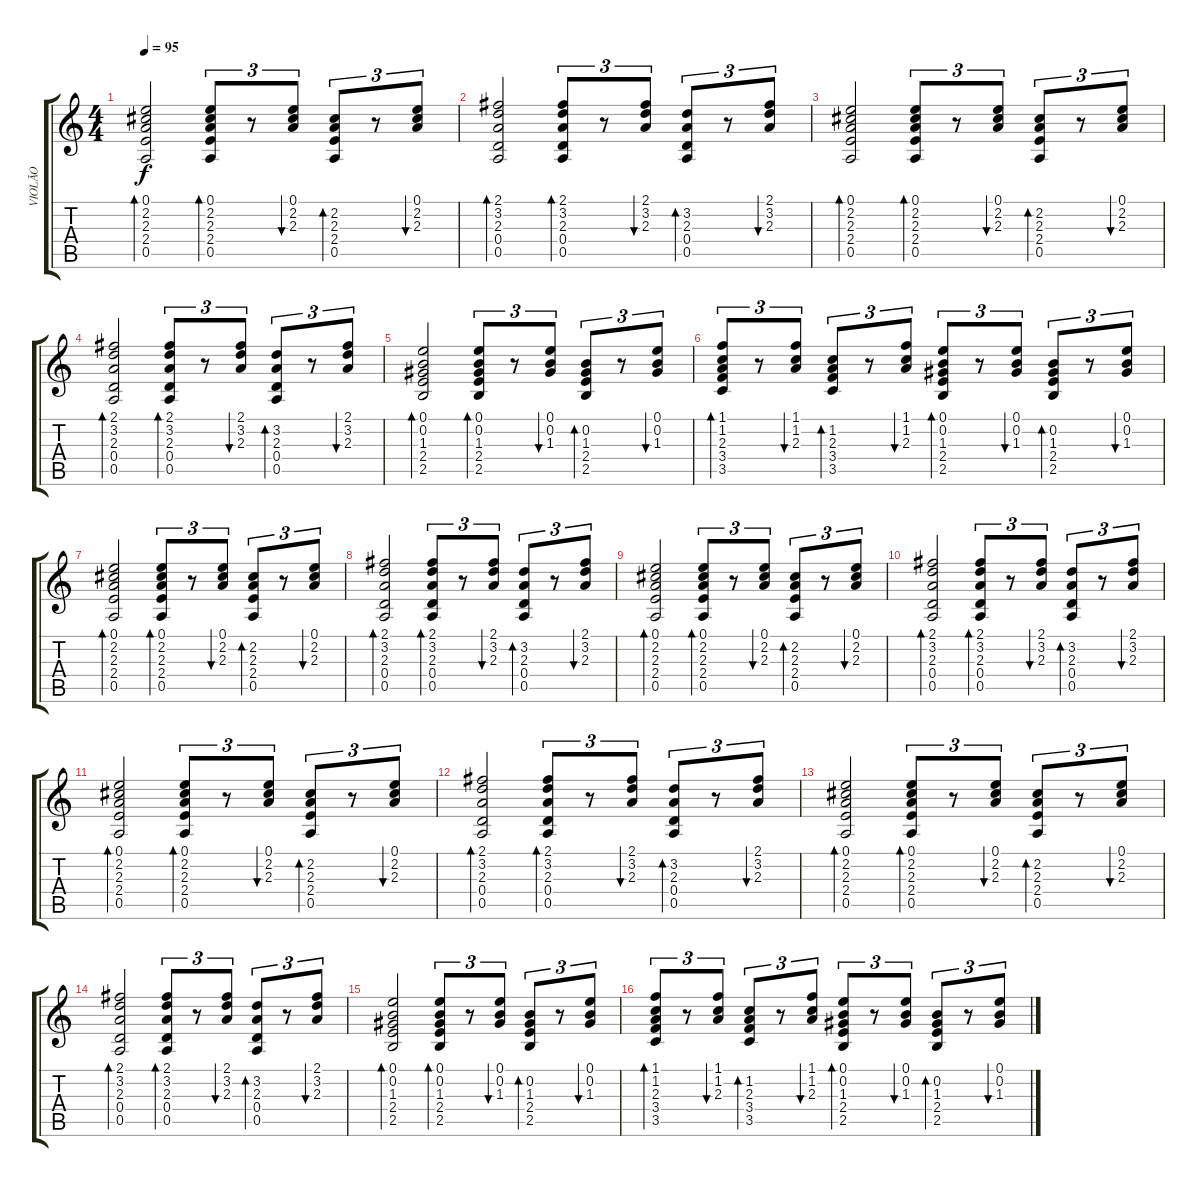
\track ("VIOLÃO" "VIOLÃO") {instrument acousticguitarsteel}
\staff {score tabs}
\tuning (E4 B3 G3 D3 A2 E2) {hide}
\ts (4 4)
\tempo 95
\clef g2
\ks c
(0.1 2.2 2.3 2.4 0.5).2{bd 60 dy f} (0.1 2.2 2.3 2.4 0.5).8{tu (3 2) bd 60} r.8{tu (3 2)} (0.1 2.2 2.3).8{tu (3 2) bu 120} (2.2 2.3 2.4 0.5).8{tu (3 2) bd 60} r.8{tu (3 2)} (0.1 2.2 2.3).8{tu (3 2) bu 120} |
(2.1 3.2 2.3 0.4 0.5).2{bd 60} (2.1 3.2 2.3 0.4 0.5).8{tu (3 2) bd 60} r.8{tu (3 2)} (2.1 3.2 2.3).8{tu (3 2) bu 120} (3.2 2.3 0.4 0.5).8{tu (3 2) bd 60} r.8{tu (3 2)} (2.1 3.2 2.3).8{tu (3 2) bu 120} |
(0.1 2.2 2.3 2.4 0.5).2{bd 60} (0.1 2.2 2.3 2.4 0.5).8{tu (3 2) bd 60} r.8{tu (3 2)} (0.1 2.2 2.3).8{tu (3 2) bu 120} (2.2 2.3 2.4 0.5).8{tu (3 2) bd 60} r.8{tu (3 2)} (0.1 2.2 2.3).8{tu (3 2) bu 120} |
(2.1 3.2 2.3 0.4 0.5).2{bd 60} (2.1 3.2 2.3 0.4 0.5).8{tu (3 2) bd 60} r.8{tu (3 2)} (2.1 3.2 2.3).8{tu (3 2) bu 120} (3.2 2.3 0.4 0.5).8{tu (3 2) bd 60} r.8{tu (3 2)} (2.1 3.2 2.3).8{tu (3 2) bu 120} |
(0.1 0.2 1.3 2.4 2.5).2{bd 60} (0.1 0.2 1.3 2.4 2.5).8{tu (3 2) bd 60} r.8{tu (3 2)} (0.1 0.2 1.3).8{tu (3 2) bu 120} (0.2 1.3 2.4 2.5).8{tu (3 2) bd 60} r.8{tu (3 2)} (0.1 0.2 1.3).8{tu (3 2) bu 120} |
(1.1 1.2 2.3 3.4 3.5).8{tu (3 2) bd 60} r.8{tu (3 2)} (1.1 1.2 2.3).8{tu (3 2) bu 120} (1.2 2.3 3.4 3.5).8{tu (3 2) bd 60} r.8{tu (3 2)} (1.1 1.2 2.3).8{tu (3 2) bu 120} (0.1 0.2 1.3 2.4 2.5).8{tu (3 2) bd 60} r.8{tu (3 2)} (0.1 0.2 1.3).8{tu (3 2) bu 120} (0.2 1.3 2.4 2.5).8{tu (3 2) bd 60} r.8{tu (3 2)} (0.1 0.2 1.3).8{tu (3 2) bu 120} |
(0.1 2.2 2.3 2.4 0.5).2{bd 60} (0.1 2.2 2.3 2.4 0.5).8{tu (3 2) bd 60} r.8{tu (3 2)} (0.1 2.2 2.3).8{tu (3 2) bu 120} (2.2 2.3 2.4 0.5).8{tu (3 2) bd 60} r.8{tu (3 2)} (0.1 2.2 2.3).8{tu (3 2) bu 120} |
(2.1 3.2 2.3 0.4 0.5).2{bd 60} (2.1 3.2 2.3 0.4 0.5).8{tu (3 2) bd 60} r.8{tu (3 2)} (2.1 3.2 2.3).8{tu (3 2) bu 120} (3.2 2.3 0.4 0.5).8{tu (3 2) bd 60} r.8{tu (3 2)} (2.1 3.2 2.3).8{tu (3 2) bu 120} |
(0.1 2.2 2.3 2.4 0.5).2{bd 60} (0.1 2.2 2.3 2.4 0.5).8{tu (3 2) bd 60} r.8{tu (3 2)} (0.1 2.2 2.3).8{tu (3 2) bu 120} (2.2 2.3 2.4 0.5).8{tu (3 2) bd 60} r.8{tu (3 2)} (0.1 2.2 2.3).8{tu (3 2) bu 120} |
(2.1 3.2 2.3 0.4 0.5).2{bd 60} (2.1 3.2 2.3 0.4 0.5).8{tu (3 2) bd 60} r.8{tu (3 2)} (2.1 3.2 2.3).8{tu (3 2) bu 120} (3.2 2.3 0.4 0.5).8{tu (3 2) bd 60} r.8{tu (3 2)} (2.1 3.2 2.3).8{tu (3 2) bu 120} |
(0.1 2.2 2.3 2.4 0.5).2{bd 60} (0.1 2.2 2.3 2.4 0.5).8{tu (3 2) bd 60} r.8{tu (3 2)} (0.1 2.2 2.3).8{tu (3 2) bu 120} (2.2 2.3 2.4 0.5).8{tu (3 2) bd 60} r.8{tu (3 2)} (0.1 2.2 2.3).8{tu (3 2) bu 120} |
(2.1 3.2 2.3 0.4 0.5).2{bd 60} (2.1 3.2 2.3 0.4 0.5).8{tu (3 2) bd 60} r.8{tu (3 2)} (2.1 3.2 2.3).8{tu (3 2) bu 120} (3.2 2.3 0.4 0.5).8{tu (3 2) bd 60} r.8{tu (3 2)} (2.1 3.2 2.3).8{tu (3 2) bu 120} |
(0.1 2.2 2.3 2.4 0.5).2{bd 60} (0.1 2.2 2.3 2.4 0.5).8{tu (3 2) bd 60} r.8{tu (3 2)} (0.1 2.2 2.3).8{tu (3 2) bu 120} (2.2 2.3 2.4 0.5).8{tu (3 2) bd 60} r.8{tu (3 2)} (0.1 2.2 2.3).8{tu (3 2) bu 120} |
(2.1 3.2 2.3 0.4 0.5).2{bd 60} (2.1 3.2 2.3 0.4 0.5).8{tu (3 2) bd 60} r.8{tu (3 2)} (2.1 3.2 2.3).8{tu (3 2) bu 120} (3.2 2.3 0.4 0.5).8{tu (3 2) bd 60} r.8{tu (3 2)} (2.1 3.2 2.3).8{tu (3 2) bu 120} |
(0.1 0.2 1.3 2.4 2.5).2{bd 60} (0.1 0.2 1.3 2.4 2.5).8{tu (3 2) bd 60} r.8{tu (3 2)} (0.1 0.2 1.3).8{tu (3 2) bu 120} (0.2 1.3 2.4 2.5).8{tu (3 2) bd 60} r.8{tu (3 2)} (0.1 0.2 1.3).8{tu (3 2) bu 120} |
(1.1 1.2 2.3 3.4 3.5).8{tu (3 2) bd 60} r.8{tu (3 2)} (1.1 1.2 2.3).8{tu (3 2) bu 120} (1.2 2.3 3.4 3.5).8{tu (3 2) bd 60} r.8{tu (3 2)} (1.1 1.2 2.3).8{tu (3 2) bu 120} (0.1 0.2 1.3 2.4 2.5).8{tu (3 2) bd 60} r.8{tu (3 2)} (0.1 0.2 1.3).8{tu (3 2) bu 120} (0.2 1.3 2.4 2.5).8{tu (3 2) bd 60} r.8{tu (3 2)} (0.1 0.2 1.3).8{tu (3 2) bu 120}
